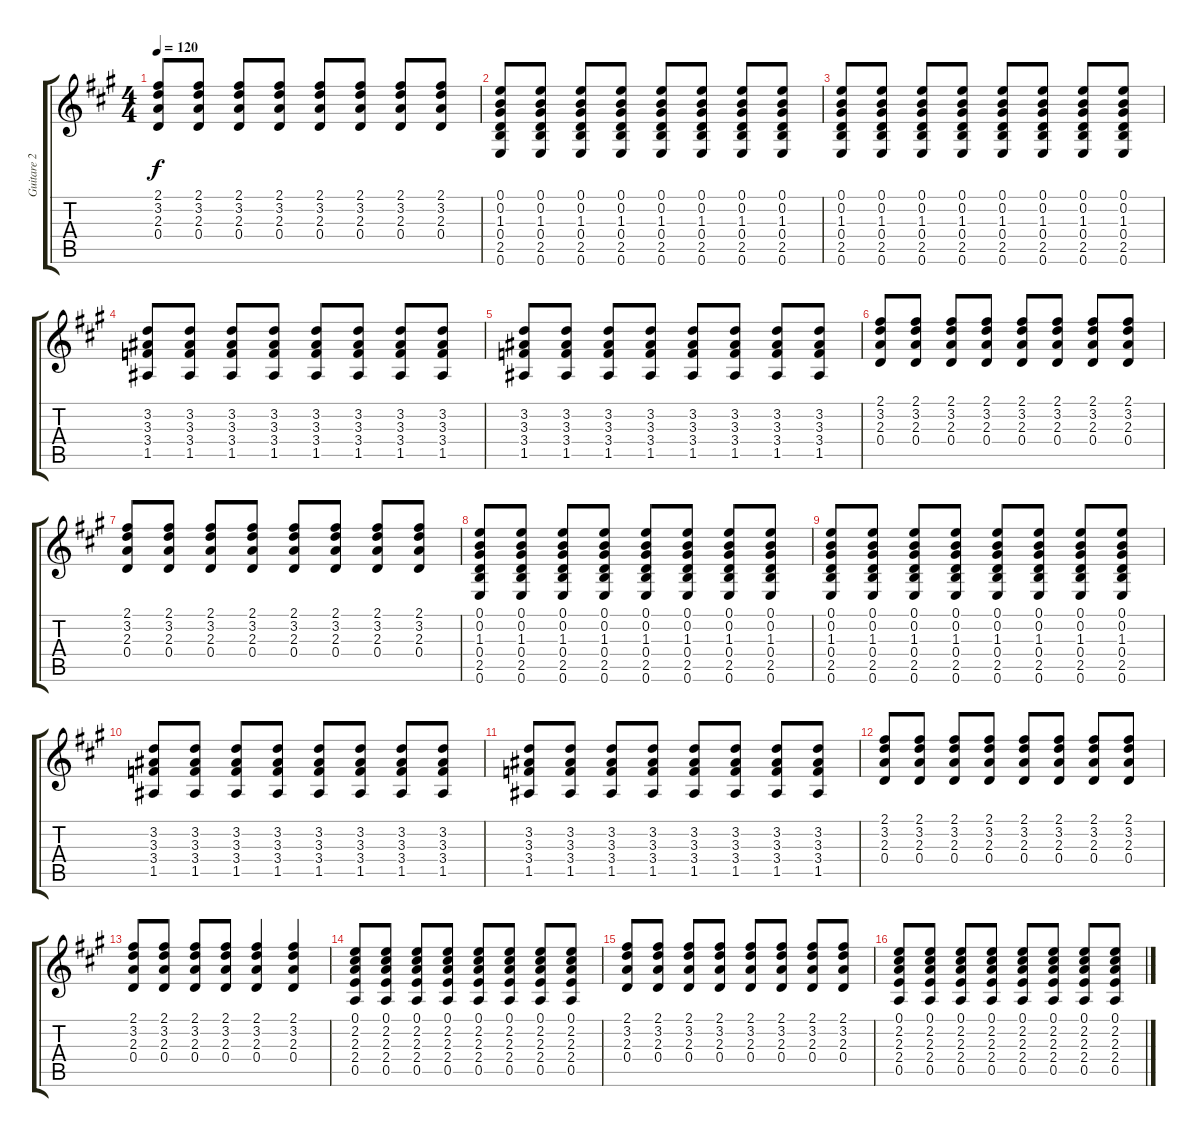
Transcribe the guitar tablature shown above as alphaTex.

\track ("Guitare 2" "Guitare 2") {instrument electricguitarjazz}
\staff {score tabs}
\tuning (E4 B3 G3 D3 A2 E2) {hide}
\ts (4 4)
\tempo 120
\clef g2
\ks a
(2.1 3.2 2.3 0.4).8{dy f} (2.1 3.2 2.3 0.4).8 (2.1 3.2 2.3 0.4).8 (2.1 3.2 2.3 0.4).8 (2.1 3.2 2.3 0.4).8 (2.1 3.2 2.3 0.4).8 (2.1 3.2 2.3 0.4).8 (2.1 3.2 2.3 0.4).8 |
(0.1 0.2 1.3 0.4 2.5 0.6).8 (0.1 0.2 1.3 0.4 2.5 0.6).8 (0.1 0.2 1.3 0.4 2.5 0.6).8 (0.1 0.2 1.3 0.4 2.5 0.6).8 (0.1 0.2 1.3 0.4 2.5 0.6).8 (0.1 0.2 1.3 0.4 2.5 0.6).8 (0.1 0.2 1.3 0.4 2.5 0.6).8 (0.1 0.2 1.3 0.4 2.5 0.6).8 |
(0.1 0.2 1.3 0.4 2.5 0.6).8 (0.1 0.2 1.3 0.4 2.5 0.6).8 (0.1 0.2 1.3 0.4 2.5 0.6).8 (0.1 0.2 1.3 0.4 2.5 0.6).8 (0.1 0.2 1.3 0.4 2.5 0.6).8 (0.1 0.2 1.3 0.4 2.5 0.6).8 (0.1 0.2 1.3 0.4 2.5 0.6).8 (0.1 0.2 1.3 0.4 2.5 0.6).8 |
(3.2 3.3 3.4 1.5).8 (3.2 3.3 3.4 1.5).8 (3.2 3.3 3.4 1.5).8 (3.2 3.3 3.4 1.5).8 (3.2 3.3 3.4 1.5).8 (3.2 3.3 3.4 1.5).8 (3.2 3.3 3.4 1.5).8 (3.2 3.3 3.4 1.5).8 |
(3.2 3.3 3.4 1.5).8 (3.2 3.3 3.4 1.5).8 (3.2 3.3 3.4 1.5).8 (3.2 3.3 3.4 1.5).8 (3.2 3.3 3.4 1.5).8 (3.2 3.3 3.4 1.5).8 (3.2 3.3 3.4 1.5).8 (3.2 3.3 3.4 1.5).8 |
(2.1 3.2 2.3 0.4).8 (2.1 3.2 2.3 0.4).8 (2.1 3.2 2.3 0.4).8 (2.1 3.2 2.3 0.4).8 (2.1 3.2 2.3 0.4).8 (2.1 3.2 2.3 0.4).8 (2.1 3.2 2.3 0.4).8 (2.1 3.2 2.3 0.4).8 |
(2.1 3.2 2.3 0.4).8 (2.1 3.2 2.3 0.4).8 (2.1 3.2 2.3 0.4).8 (2.1 3.2 2.3 0.4).8 (2.1 3.2 2.3 0.4).8 (2.1 3.2 2.3 0.4).8 (2.1 3.2 2.3 0.4).8 (2.1 3.2 2.3 0.4).8 |
(0.1 0.2 1.3 0.4 2.5 0.6).8 (0.1 0.2 1.3 0.4 2.5 0.6).8 (0.1 0.2 1.3 0.4 2.5 0.6).8 (0.1 0.2 1.3 0.4 2.5 0.6).8 (0.1 0.2 1.3 0.4 2.5 0.6).8 (0.1 0.2 1.3 0.4 2.5 0.6).8 (0.1 0.2 1.3 0.4 2.5 0.6).8 (0.1 0.2 1.3 0.4 2.5 0.6).8 |
(0.1 0.2 1.3 0.4 2.5 0.6).8 (0.1 0.2 1.3 0.4 2.5 0.6).8 (0.1 0.2 1.3 0.4 2.5 0.6).8 (0.1 0.2 1.3 0.4 2.5 0.6).8 (0.1 0.2 1.3 0.4 2.5 0.6).8 (0.1 0.2 1.3 0.4 2.5 0.6).8 (0.1 0.2 1.3 0.4 2.5 0.6).8 (0.1 0.2 1.3 0.4 2.5 0.6).8 |
(3.2 3.3 3.4 1.5).8 (3.2 3.3 3.4 1.5).8 (3.2 3.3 3.4 1.5).8 (3.2 3.3 3.4 1.5).8 (3.2 3.3 3.4 1.5).8 (3.2 3.3 3.4 1.5).8 (3.2 3.3 3.4 1.5).8 (3.2 3.3 3.4 1.5).8 |
(3.2 3.3 3.4 1.5).8 (3.2 3.3 3.4 1.5).8 (3.2 3.3 3.4 1.5).8 (3.2 3.3 3.4 1.5).8 (3.2 3.3 3.4 1.5).8 (3.2 3.3 3.4 1.5).8 (3.2 3.3 3.4 1.5).8 (3.2 3.3 3.4 1.5).8 |
(2.1 3.2 2.3 0.4).8 (2.1 3.2 2.3 0.4).8 (2.1 3.2 2.3 0.4).8 (2.1 3.2 2.3 0.4).8 (2.1 3.2 2.3 0.4).8 (2.1 3.2 2.3 0.4).8 (2.1 3.2 2.3 0.4).8 (2.1 3.2 2.3 0.4).8 |
(2.1 3.2 2.3 0.4).8 (2.1 3.2 2.3 0.4).8 (2.1 3.2 2.3 0.4).8 (2.1 3.2 2.3 0.4).8 (2.1 3.2 2.3 0.4).4 (2.1 3.2 2.3 0.4).4 |
(0.1 2.2 2.3 2.4 0.5).8 (0.1 2.2 2.3 2.4 0.5).8 (0.1 2.2 2.3 2.4 0.5).8 (0.1 2.2 2.3 2.4 0.5).8 (0.1 2.2 2.3 2.4 0.5).8 (0.1 2.2 2.3 2.4 0.5).8 (0.1 2.2 2.3 2.4 0.5).8 (0.1 2.2 2.3 2.4 0.5).8 |
(2.1 3.2 2.3 0.4).8 (2.1 3.2 2.3 0.4).8 (2.1 3.2 2.3 0.4).8 (2.1 3.2 2.3 0.4).8 (2.1 3.2 2.3 0.4).8 (2.1 3.2 2.3 0.4).8 (2.1 3.2 2.3 0.4).8 (2.1 3.2 2.3 0.4).8 |
(0.1 2.2 2.3 2.4 0.5).8 (0.1 2.2 2.3 2.4 0.5).8 (0.1 2.2 2.3 2.4 0.5).8 (0.1 2.2 2.3 2.4 0.5).8 (0.1 2.2 2.3 2.4 0.5).8 (0.1 2.2 2.3 2.4 0.5).8 (0.1 2.2 2.3 2.4 0.5).8 (0.1 2.2 2.3 2.4 0.5).8
